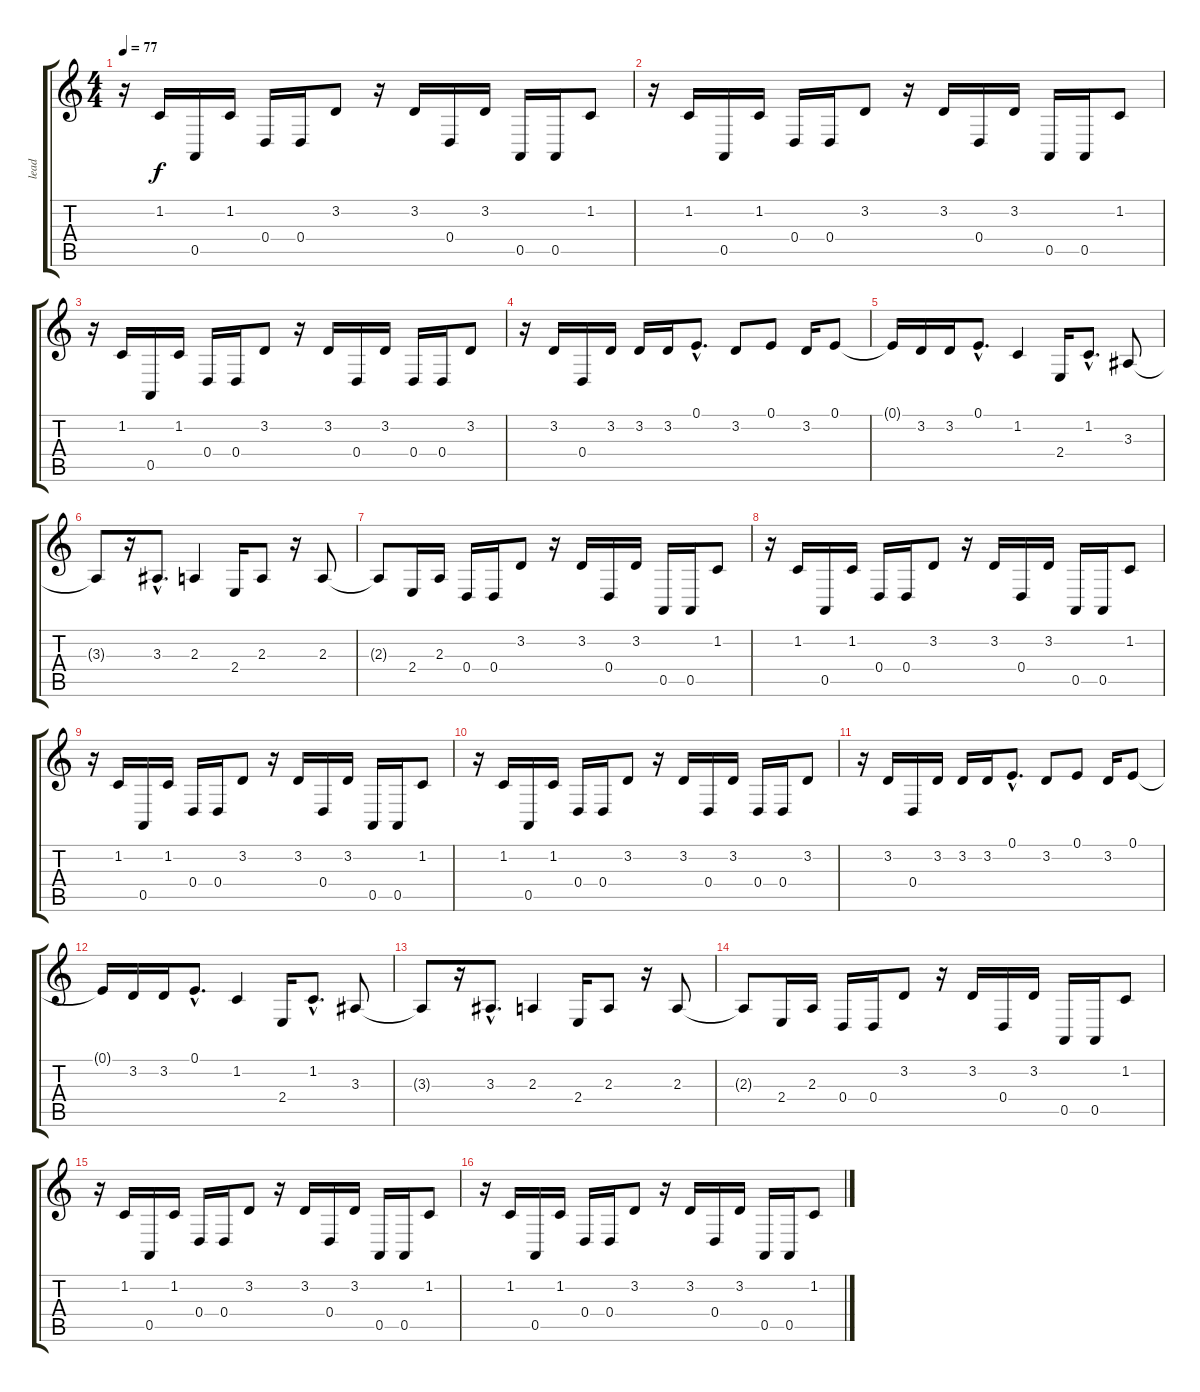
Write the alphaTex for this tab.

\track ("lead" "lead") {instrument lead1square}
\staff {score tabs}
\tuning (E4 B3 G3 D3 A2 E2) {hide}
\ts (4 4)
\tempo 77
\clef g2
\ks c
r.16{dy f} 1.2.16 0.5.16 1.2.16 0.4.16 0.4.16 3.2.8 r.16 3.2.16 0.4.16 3.2.16 0.5.16 0.5.16 1.2.8 |
r.16 1.2.16 0.5.16 1.2.16 0.4.16 0.4.16 3.2.8 r.16 3.2.16 0.4.16 3.2.16 0.5.16 0.5.16 1.2.8 |
r.16 1.2.16 0.5.16 1.2.16 0.4.16 0.4.16 3.2.8 r.16 3.2.16 0.4.16 3.2.16 0.4.16 0.4.16 3.2.8 |
r.16 3.2.16 0.4.16 3.2.16 3.2.16 3.2.16 0.1{hac}.8{d} 3.2.8 0.1.8 3.2.16 0.1.8 |
0.1{t}.16 3.2.16 3.2.16 0.1{hac}.8{d} 1.2.4 2.4.16 1.2{hac}.8{d} 3.3.8 |
3.3{t}.8 r.16 3.3{hac}.8{d} 2.3.4 2.4.16 2.3.8 r.16 2.3.8 |
2.3{t}.8 2.4.16 2.3.16 0.4.16 0.4.16 3.2.8 r.16 3.2.16 0.4.16 3.2.16 0.5.16 0.5.16 1.2.8 |
r.16 1.2.16 0.5.16 1.2.16 0.4.16 0.4.16 3.2.8 r.16 3.2.16 0.4.16 3.2.16 0.5.16 0.5.16 1.2.8 |
r.16 1.2.16 0.5.16 1.2.16 0.4.16 0.4.16 3.2.8 r.16 3.2.16 0.4.16 3.2.16 0.5.16 0.5.16 1.2.8 |
r.16 1.2.16 0.5.16 1.2.16 0.4.16 0.4.16 3.2.8 r.16 3.2.16 0.4.16 3.2.16 0.4.16 0.4.16 3.2.8 |
r.16 3.2.16 0.4.16 3.2.16 3.2.16 3.2.16 0.1{hac}.8{d} 3.2.8 0.1.8 3.2.16 0.1.8 |
0.1{t}.16 3.2.16 3.2.16 0.1{hac}.8{d} 1.2.4 2.4.16 1.2{hac}.8{d} 3.3.8 |
3.3{t}.8 r.16 3.3{hac}.8{d} 2.3.4 2.4.16 2.3.8 r.16 2.3.8 |
2.3{t}.8 2.4.16 2.3.16 0.4.16 0.4.16 3.2.8 r.16 3.2.16 0.4.16 3.2.16 0.5.16 0.5.16 1.2.8 |
r.16 1.2.16 0.5.16 1.2.16 0.4.16 0.4.16 3.2.8 r.16 3.2.16 0.4.16 3.2.16 0.5.16 0.5.16 1.2.8 |
r.16 1.2.16 0.5.16 1.2.16 0.4.16 0.4.16 3.2.8 r.16 3.2.16 0.4.16 3.2.16 0.5.16 0.5.16 1.2.8
